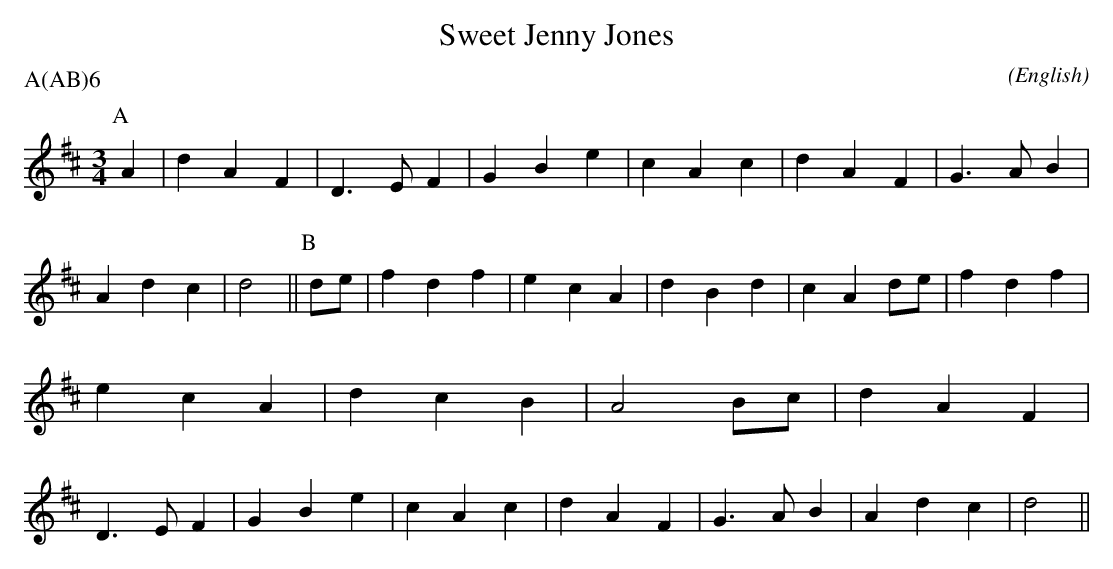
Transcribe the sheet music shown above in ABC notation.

X:1
T:Sweet Jenny Jones
M:3/4
C:
O:English
P:A(AB)6
K:D
P:A
A2 | d2 A2 F2 | D3  E F2 | G2 B2 e2 | c2 A2 \
c2 | d2 A2 F2 | G3  A B2 | A2 d2 c2 | d4    ||\
P:B
de | f2 d2 f2 | e2 c2 A2 | d2 B2 d2 | c2 A2 \
de | f2 d2 f2 | e2 c2 A2 | d2 c2 B2 | A4    \
Bc | d2 A2 F2 | D3  E F2 | G2 B2 e2 | c2 A2 \
c2 | d2 A2 F2 | G3  A B2 | A2 d2 c2 | d4    ||
